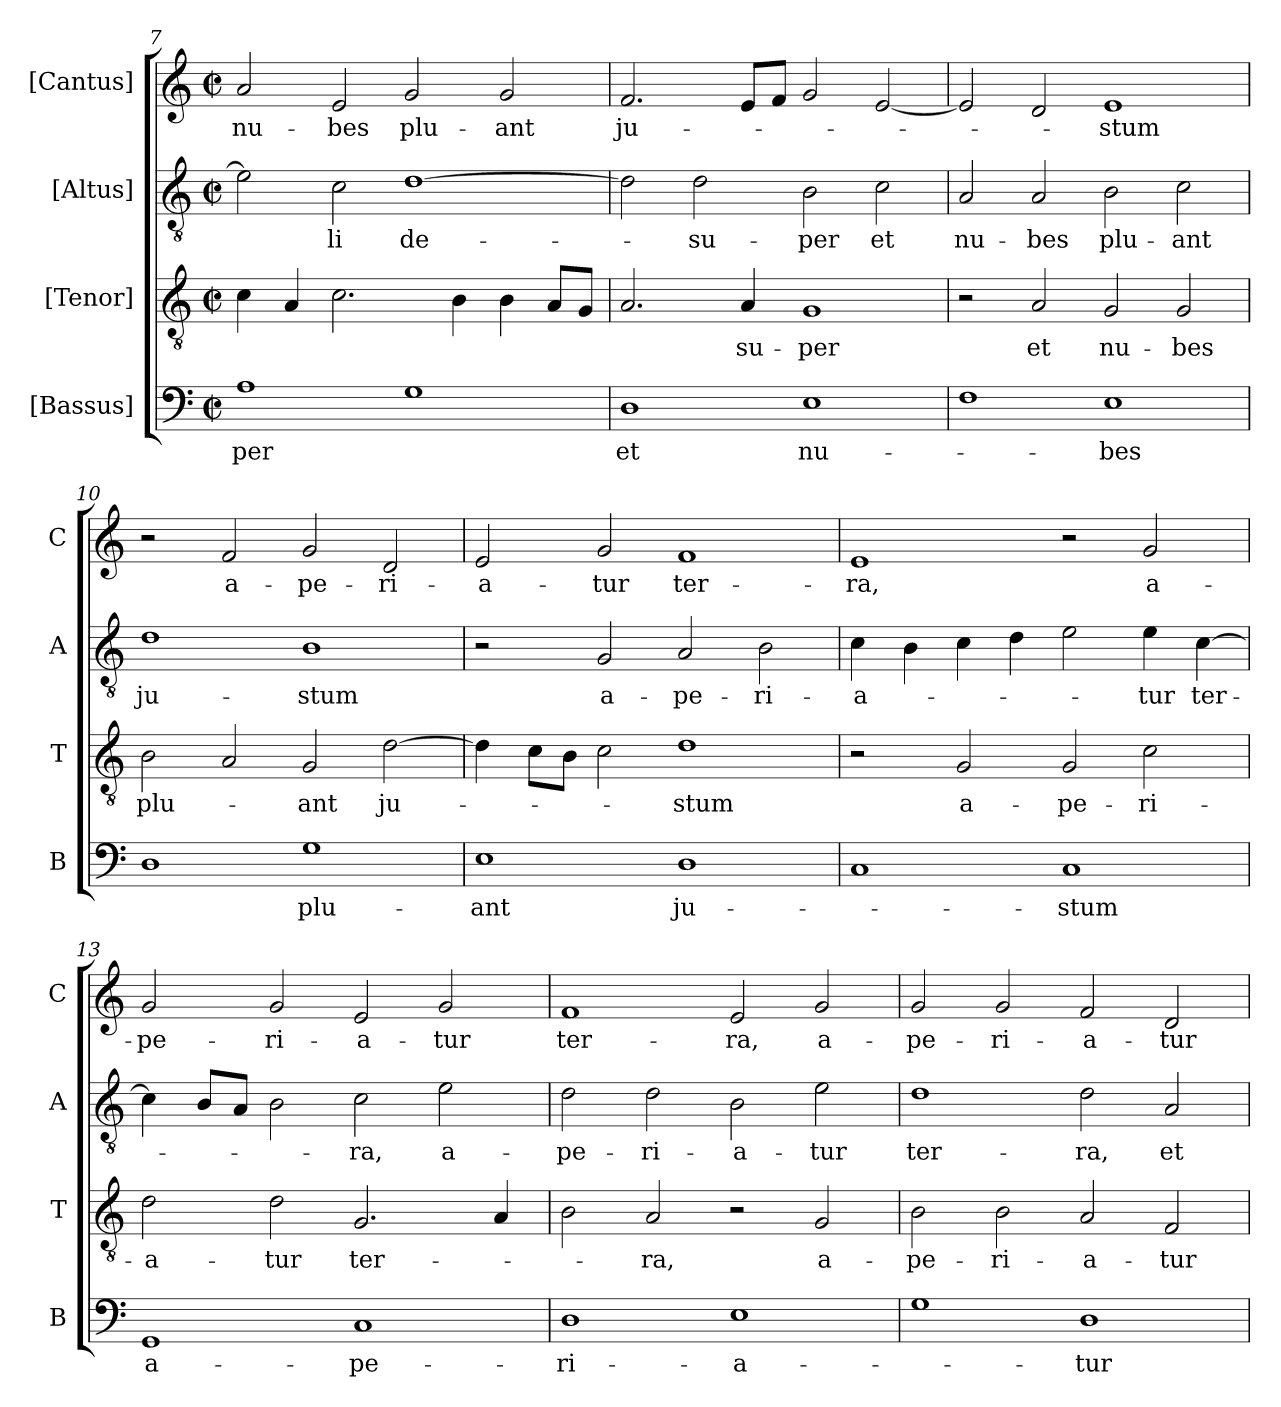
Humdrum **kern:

**kern	**text	**kern	**text	**kern	**text	**kern	**text
*part4	*part4	*part3	*part3	*part2	*part2	*part1	*part1
*staff4	*staff4	*staff3	*staff3	*staff2	*staff2	*staff1	*staff1
*I"[Bassus]	*	*I"[Tenor]	*	*I"[Altus]	*	*I"[Cantus]	*
*I'B	*	*I'T	*	*I'A	*	*I'C	*
*clefF4	*	*clefGv2	*	*clefGv2	*	*clefG2	*
*k[]	*	*k[]	*	*k[]	*	*k[]	*
*C:	*	*C:	*	*C:	*	*C:	*
*M2/2	*	*M2/2	*	*M2/2	*	*M2/2	*
*met(c|)	*	*met(c|)	*	*met(c|)	*	*met(c|)	*
=7	=7	=7	=7	=7	=7	=7	=7
!	!LO:LY:b	!	!	!	!	!	!LO:LY:b
1A	-per	4c\	.	2e\]	.	2a/	nu-
.	.	4A/	.	.	.	.	.
!	!	!	!	!	!LO:LY:b	!	!LO:LY:b
.	.	2.c\	.	2c\	-li	2e/	-bes
!	!	!	!	!	!LO:LY:b	!	!LO:LY:b
1G	.	.	.	[1d	de-	2g/	plu-
.	.	4B\	.	.	.	.	.
!	!	!	!	!	!	!	!LO:LY:b
.	.	4B\	.	.	.	2g/	-ant
.	.	8A/L	.	.	.	.	.
.	.	8G/J	.	.	.	.	.
!!LO:PB:g=z
=8	=8	=8	=8	=8	=8	=8	=8
!	!LO:LY:b	!	!	!	!	!	!LO:LY:b
1D	et	2.A/	.	2d\]	.	2.f/	ju-
!	!	!	!	!	!LO:LY:b	!	!
.	.	.	.	2d\	-su-	.	.
!	!	!	!LO:LY:b	!	!	!	!
.	.	4A/	-su-	.	.	8e/L	.
.	.	.	.	.	.	8f/J	.
!	!LO:LY:b	!	!LO:LY:b	!	!LO:LY:b	!	!
1E	nu-	1G	-per	2B\	-per	2g/	.
!	!	!	!	!	!LO:LY:b	!	!
.	.	.	.	2c\	et	[2e/	.
=9	=9	=9	=9	=9	=9	=9	=9
!	!	!	!	!	!LO:LY:b	!	!
1F	.	2r	.	2A/	nu-	2e/]	.
!	!	!	!LO:LY:b	!	!LO:LY:b	!	!
.	.	2A/	et	2A/	-bes	2d/	.
!	!LO:LY:b	!	!LO:LY:b	!	!LO:LY:b	!	!LO:LY:b
1E	-bes	2G/	nu-	2B\	plu-	1e	-stum
!	!	!	!LO:LY:b	!	!LO:LY:b	!	!
.	.	2G/	-bes	2c\	-ant	.	.
=10	=10	=10	=10	=10	=10	=10	=10
!	!	!	!LO:LY:b	!	!LO:LY:b	!	!
1D	.	2B\	plu-	1d	ju-	2r	.
!	!	!	!	!	!	!	!LO:LY:b
.	.	2A/	.	.	.	2f/	a-
!	!LO:LY:b	!	!LO:LY:b	!	!LO:LY:b	!	!LO:LY:b
1G	plu-	2G/	-ant	1B	-stum	2g/	-pe-
!	!	!	!LO:LY:b	!	!	!	!LO:LY:b
.	.	[2d\	ju-	.	.	2d/	-ri-
=11	=11	=11	=11	=11	=11	=11	=11
!	!LO:LY:b	!	!	!	!	!	!LO:LY:b
1E	-ant	4d\]	.	2r	.	2e/	-a-
.	.	8c\L	.	.	.	.	.
.	.	8B\J	.	.	.	.	.
!	!	!	!	!	!LO:LY:b	!	!LO:LY:b
.	.	2c\	.	2G/	a-	2g/	-tur
!	!LO:LY:b	!	!LO:LY:b	!	!LO:LY:b	!	!LO:LY:b
1D	ju-	1d	-stum	2A/	-pe-	1f	ter-
!	!	!	!	!	!LO:LY:b	!	!
.	.	.	.	2B\	-ri-	.	.
=12	=12	=12	=12	=12	=12	=12	=12
!	!	!	!	!	!LO:LY:b	!	!LO:LY:b
1C	.	2r	.	4c\	-a-	1e	-ra,
.	.	.	.	4B\	.	.	.
!	!	!	!LO:LY:b	!	!	!	!
.	.	2G/	a-	4c\	.	.	.
.	.	.	.	4d\	.	.	.
!	!LO:LY:b	!	!LO:LY:b	!	!	!	!
1C	-stum	2G/	-pe-	2e\	.	2r	.
!	!	!	!LO:LY:b	!	!LO:LY:b	!	!LO:LY:b
.	.	2c\	-ri-	4e\	-tur	2g/	a-
!	!	!	!	!	!LO:LY:b	!	!
.	.	.	.	[4c\	ter-	.	.
!!LO:LB:g=z
=13	=13	=13	=13	=13	=13	=13	=13
!	!LO:LY:b	!	!LO:LY:b	!	!	!	!LO:LY:b
1GG	a-	2d\	-a-	4c\]	.	2g/	-pe-
.	.	.	.	8B/L	.	.	.
.	.	.	.	8A/J	.	.	.
!	!	!	!LO:LY:b	!	!	!	!LO:LY:b
.	.	2d\	-tur	2B\	.	2g/	-ri-
!	!LO:LY:b	!	!LO:LY:b	!	!LO:LY:b	!	!LO:LY:b
1C	-pe-	2.G/	ter-	2c\	-ra,	2e/	-a-
!	!	!	!	!	!LO:LY:b	!	!LO:LY:b
.	.	.	.	2e\	a-	2g/	-tur
.	.	4A/	.	.	.	.	.
=14	=14	=14	=14	=14	=14	=14	=14
!	!LO:LY:b	!	!	!	!LO:LY:b	!	!LO:LY:b
1D	-ri-	2B\	.	2d\	-pe-	1f	ter-
!	!	!	!LO:LY:b	!	!LO:LY:b	!	!
.	.	2A/	-ra,	2d\	-ri-	.	.
!	!LO:LY:b	!	!	!	!LO:LY:b	!	!LO:LY:b
1E	-a-	2r	.	2B\	-a-	2e/	-ra,
!	!	!	!LO:LY:b	!	!LO:LY:b	!	!LO:LY:b
.	.	2G/	a-	2e\	-tur	2g/	a-
=15	=15	=15	=15	=15	=15	=15	=15
!	!	!	!LO:LY:b	!	!LO:LY:b	!	!LO:LY:b
1G	.	2B\	-pe-	1d	ter-	2g/	-pe-
!	!	!	!LO:LY:b	!	!	!	!LO:LY:b
.	.	2B\	-ri-	.	.	2g/	-ri-
!	!LO:LY:b	!	!LO:LY:b	!	!LO:LY:b	!	!LO:LY:b
1D	-tur	2A/	-a-	2d\	-ra,	2f/	-a-
!	!	!	!LO:LY:b	!	!LO:LY:b	!	!LO:LY:b
.	.	2F/	-tur	2A/	et	2d/	-tur
=	=	=	=	=	=	=	=
*-	*-	*-	*-	*-	*-	*-	*-
